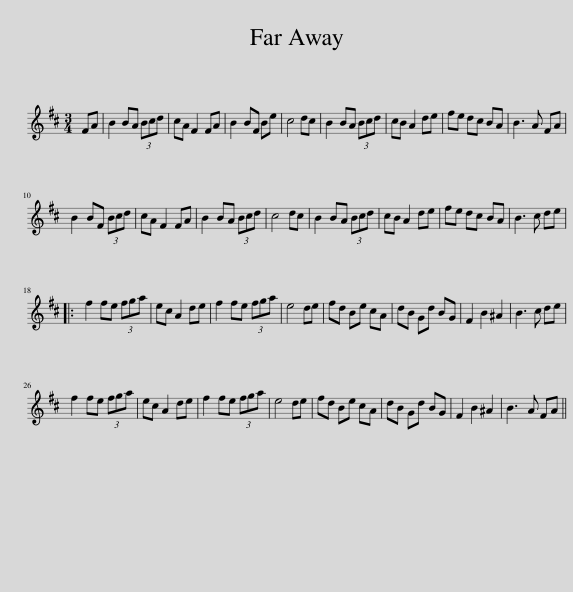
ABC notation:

X:1
L:1/8
M:3/4
I:linebreak $
K:Bmin
V:1 treble
V:1
 FA | B2 BA (3Bcd | cA F2 FA | B2 BF Be | c4 dc | %5
 B2 BA (3Bcd | cB A2 de | fe dc BA | B3 A FA |$ B2 BF (3Bcd | %10
 cA F2 FA | B2 BA (3Bcd | c4 dc | B2 BA (3Bcd | cB A2 de | %15
 fe dc BA | B3 c de |:$ f2 fe (3fga | ec A2 de | f2 fe (3fga | %20
 e4 de | fd Be cA | dB Gd BG | F2 B2 ^A2 | B3 c de |$ %25
 f2 fe (3fga | ec A2 de | f2 fe (3fga | e4 de | fd Be cA | %30
 dB Gd BG | F2 B2 ^A2 | B3 A FA || %33
